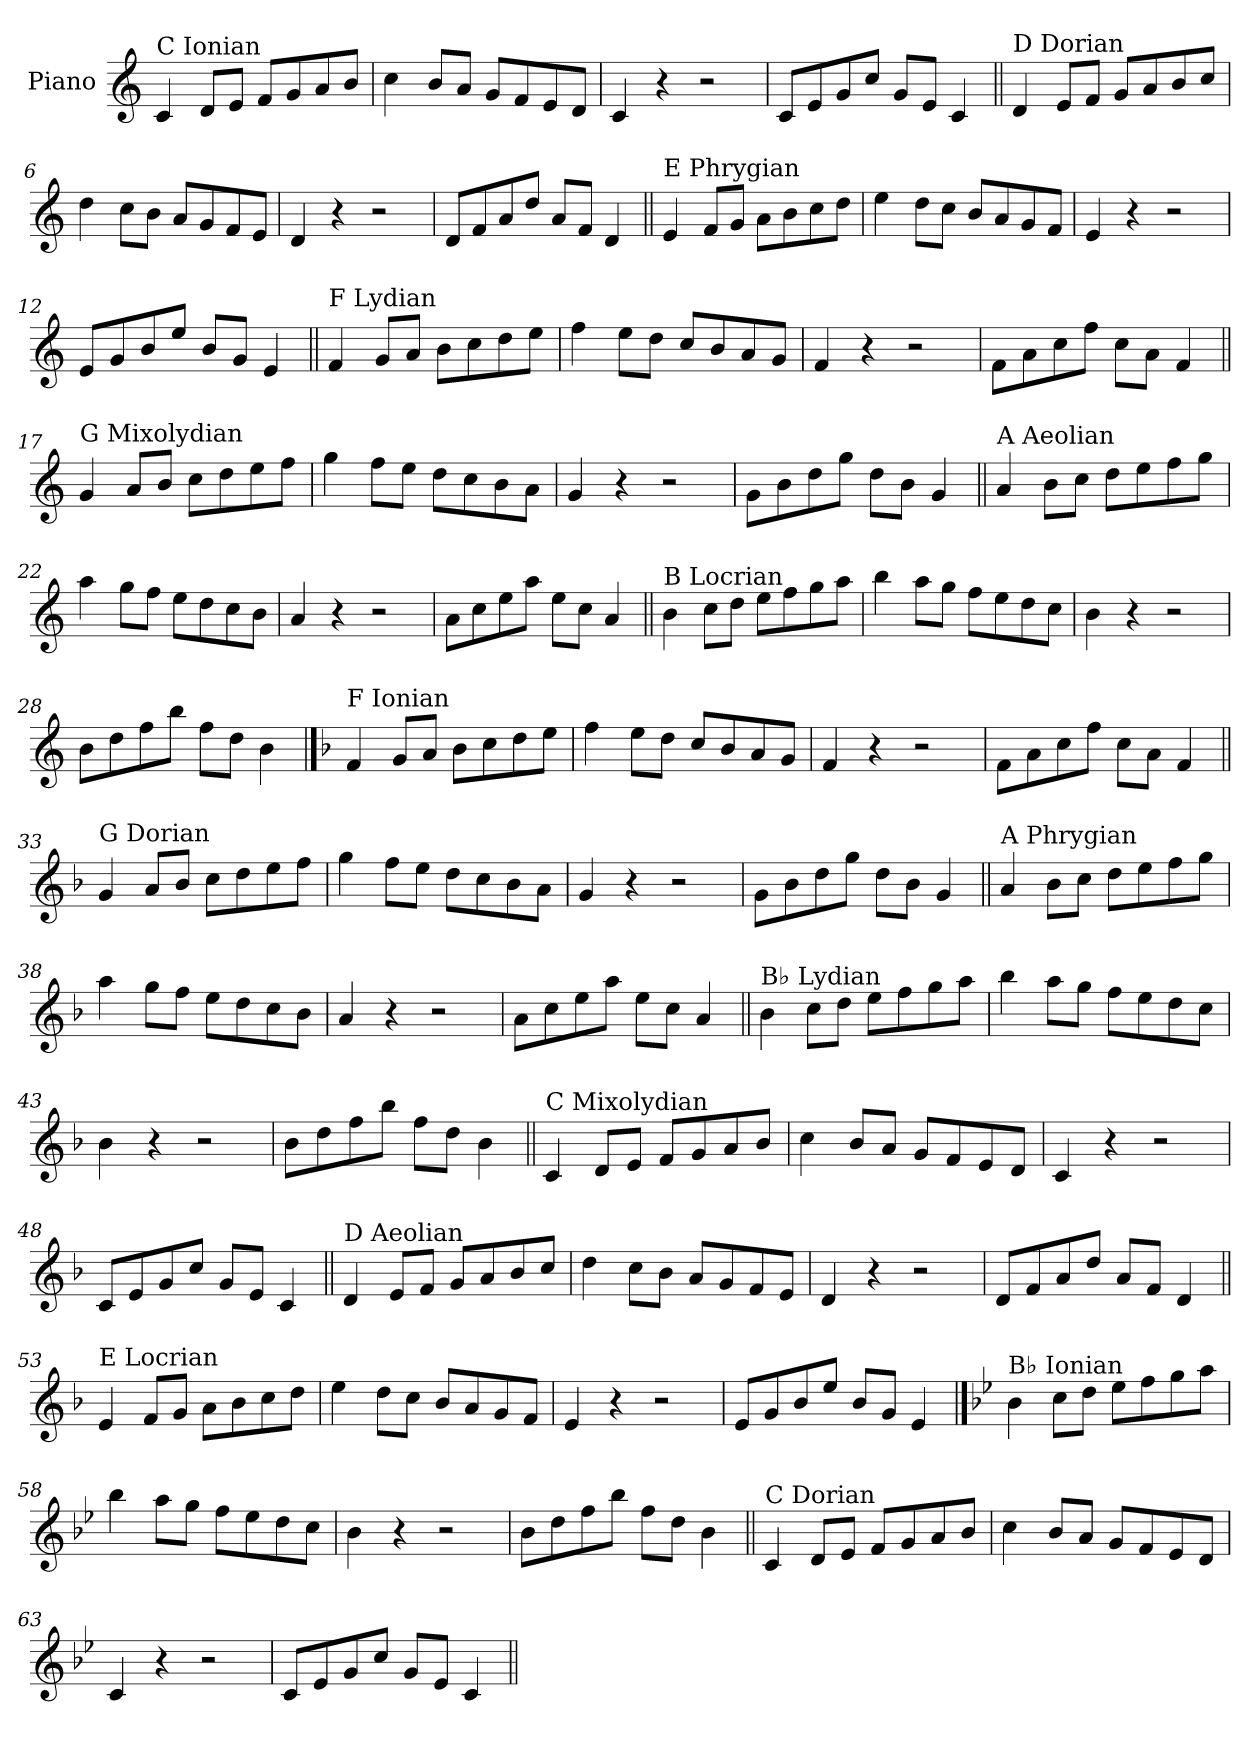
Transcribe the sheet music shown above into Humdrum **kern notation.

**kern
*part1
*staff1
*I"Piano
*I'Pno.
*clefG2
*k[]
=1
!LO:TX:a:t=C Ionian
4c/
8d/L
8e/J
8f/L
8g/
8a/
8b/J
=2
4cc\
8b/L
8a/J
8g/L
8f/
8e/
8d/J
=3
4c/
4r
2r
=4
8c/L
8e/
8g/
8cc/J
8g/L
8e/J
4c/
!!LO:LB:g=z
=5||
!LO:TX:a:t=D Dorian
4d/
8e/L
8f/J
8g/L
8a/
8b/
8cc/J
=6
4dd\
8cc\L
8b\J
8a/L
8g/
8f/
8e/J
=7
4d/
4r
2r
=8
8d/L
8f/
8a/
8dd/J
8a/L
8f/J
4d/
!!LO:LB:g=z
=9||
!LO:TX:a:t=E Phrygian
4e/
8f/L
8g/J
8a\L
8b\
8cc\
8dd\J
=10
4ee\
8dd\L
8cc\J
8b/L
8a/
8g/
8f/J
=11
4e/
4r
2r
=12
8e/L
8g/
8b/
8ee/J
8b/L
8g/J
4e/
!!LO:LB:g=z
=13||
!LO:TX:a:t=F Lydian
4f/
8g/L
8a/J
8b\L
8cc\
8dd\
8ee\J
=14
4ff\
8ee\L
8dd\J
8cc/L
8b/
8a/
8g/J
=15
4f/
4r
2r
=16
8f\L
8a\
8cc\
8ff\J
8cc\L
8a\J
4f/
!!LO:LB:g=z
=17||
!LO:TX:a:t=G Mixolydian
4g/
8a/L
8b/J
8cc\L
8dd\
8ee\
8ff\J
=18
4gg\
8ff\L
8ee\J
8dd\L
8cc\
8b\
8a\J
=19
4g/
4r
2r
=20
8g\L
8b\
8dd\
8gg\J
8dd\L
8b\J
4g/
!!LO:LB:g=z
=21||
!LO:TX:a:t=A Aeolian
4a/
8b\L
8cc\J
8dd\L
8ee\
8ff\
8gg\J
=22
4aa\
8gg\L
8ff\J
8ee\L
8dd\
8cc\
8b\J
=23
4a/
4r
2r
=24
8a\L
8cc\
8ee\
8aa\J
8ee\L
8cc\J
4a/
!!LO:LB:g=z
=25||
!LO:TX:a:t=B Locrian
4b\
8cc\L
8dd\J
8ee\L
8ff\
8gg\
8aa\J
=26
4bb\
8aa\L
8gg\J
8ff\L
8ee\
8dd\
8cc\J
=27
4b\
4r
2r
=28
8b\L
8dd\
8ff\
8bb\J
8ff\L
8dd\J
4b\
!!LO:PB:g=z
==29
*k[b-]
!LO:TX:a:t=F Ionian
4f/
8g/L
8a/J
8b-\L
8cc\
8dd\
8ee\J
=30
4ff\
8ee\L
8dd\J
8cc/L
8b-/
8a/
8g/J
=31
4f/
4r
2r
=32
8f\L
8a\
8cc\
8ff\J
8cc\L
8a\J
4f/
!!LO:LB:g=z
=33||
!LO:TX:a:t=G Dorian
4g/
8a/L
8b-/J
8cc\L
8dd\
8ee\
8ff\J
=34
4gg\
8ff\L
8ee\J
8dd\L
8cc\
8b-\
8a\J
=35
4g/
4r
2r
=36
8g\L
8b-\
8dd\
8gg\J
8dd\L
8b-\J
4g/
!!LO:LB:g=z
=37||
!LO:TX:a:t=A Phrygian
4a/
8b-\L
8cc\J
8dd\L
8ee\
8ff\
8gg\J
=38
4aa\
8gg\L
8ff\J
8ee\L
8dd\
8cc\
8b-\J
=39
4a/
4r
2r
=40
8a\L
8cc\
8ee\
8aa\J
8ee\L
8cc\J
4a/
!!LO:LB:g=z
=41||
!LO:TX:a:t=B♭ Lydian
4b-\
8cc\L
8dd\J
8ee\L
8ff\
8gg\
8aa\J
=42
4bb-\
8aa\L
8gg\J
8ff\L
8ee\
8dd\
8cc\J
=43
4b-\
4r
2r
=44
8b-\L
8dd\
8ff\
8bb-\J
8ff\L
8dd\J
4b-\
!!LO:LB:g=z
=45||
!LO:TX:a:t=C Mixolydian
4c/
8d/L
8e/J
8f/L
8g/
8a/
8b-/J
=46
4cc\
8b-/L
8a/J
8g/L
8f/
8e/
8d/J
=47
4c/
4r
2r
=48
8c/L
8e/
8g/
8cc/J
8g/L
8e/J
4c/
!!LO:LB:g=z
=49||
!LO:TX:a:t=D Aeolian
4d/
8e/L
8f/J
8g/L
8a/
8b-/
8cc/J
=50
4dd\
8cc\L
8b-\J
8a/L
8g/
8f/
8e/J
=51
4d/
4r
2r
=52
8d/L
8f/
8a/
8dd/J
8a/L
8f/J
4d/
!!LO:LB:g=z
=53||
!LO:TX:a:t=E Locrian
4e/
8f/L
8g/J
8a\L
8b-\
8cc\
8dd\J
=54
4ee\
8dd\L
8cc\J
8b-/L
8a/
8g/
8f/J
=55
4e/
4r
2r
=56
8e/L
8g/
8b-/
8ee/J
8b-/L
8g/J
4e/
!!LO:PB:g=z
==57
*k[b-e-]
!LO:TX:a:t=B♭ Ionian
4b-\
8cc\L
8dd\J
8ee-\L
8ff\
8gg\
8aa\J
=58
4bb-\
8aa\L
8gg\J
8ff\L
8ee-\
8dd\
8cc\J
=59
4b-\
4r
2r
=60
8b-\L
8dd\
8ff\
8bb-\J
8ff\L
8dd\J
4b-\
!!LO:LB:g=z
=61||
!LO:TX:a:t=C Dorian
4c/
8d/L
8e-/J
8f/L
8g/
8a/
8b-/J
=62
4cc\
8b-/L
8a/J
8g/L
8f/
8e-/
8d/J
=63
4c/
4r
2r
=64
8c/L
8e-/
8g/
8cc/J
8g/L
8e-/J
4c/
=||
*-
